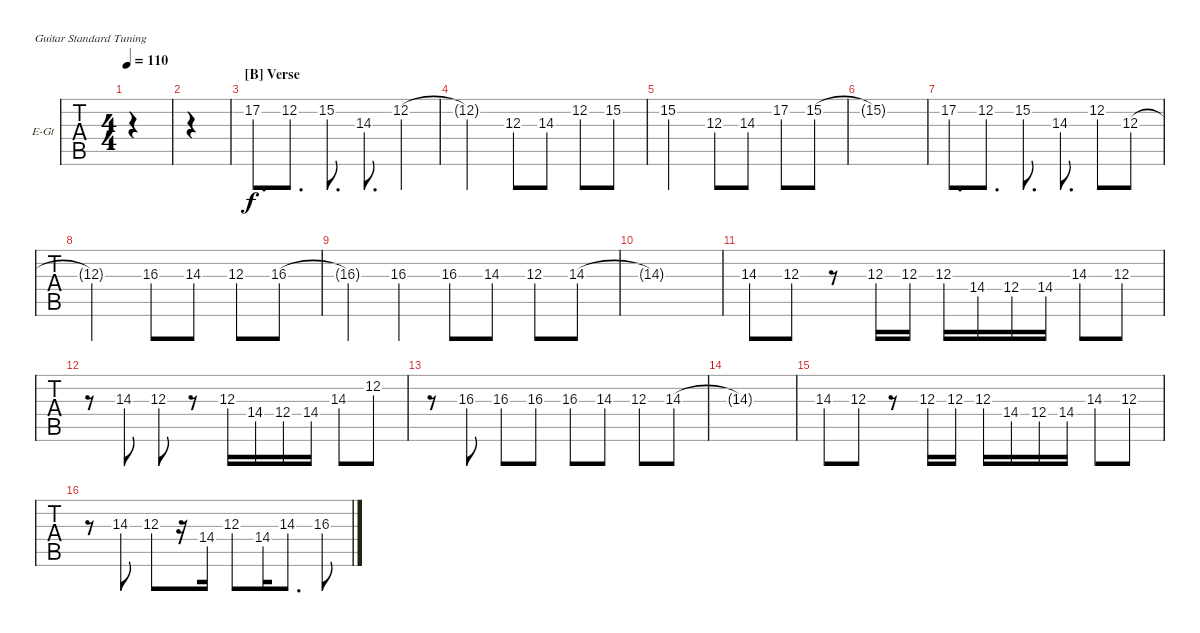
\defaultSystemsLayout 4
\bracketExtendMode groupsimilarinstruments
\firstSystemTrackNameOrientation horizontal
\otherSystemsTrackNameOrientation horizontal
\track ("Vocals" "E-Gt") {instrument electricguitarclean}
\staff {tabs}
\tuning (E4 B3 G3 D3 A2 E2)
\ts (4 4)
\tempo 110
\clef g2
\ks c
|
|
\section ("B" "Verse")
17.2.8{d} 12.2.8{d} 15.2.8{d} 14.3.8{d} 12.2.4 |
12.2{t}.2 12.3.8 14.3.8 12.2.8 15.2.8 |
15.2.2 12.3.8 14.3.8 17.2.8 15.2.8 |
15.2{t}.1 |
17.2.8{d} 12.2.8{d} 15.2.8{d} 14.3.8{d} 12.2.8 12.3.8 |
12.3{t}.2 16.3.8 14.3.8 12.3.8 16.3.8 |
16.3{t}.4 16.3.4 16.3.8 14.3.8 12.3.8 14.3.8 |
14.3{t}.1 |
14.3.8 12.3.8 r.8 12.3.16 12.3.16 12.3.16 14.4.16 12.4.16 14.4.16 14.3.8 12.3.8 |
r.8 14.3.8 12.3.8 r.8 12.3.16 14.4.16 12.4.16 14.4.16 14.3.8 12.2.8 |
r.8 16.3.8 16.3.8 16.3.8 16.3.8 14.3.8 12.3.8 14.3.8 |
14.3{t}.1 |
14.3.8 12.3.8 r.8 12.3.16 12.3.16 12.3.16 14.4.16 12.4.16 14.4.16 14.3.8 12.3.8 |
r.8 14.3.8 12.3.8 r.16 14.4.16 12.3.8 14.4.16 14.3.8{d} 16.3.8
